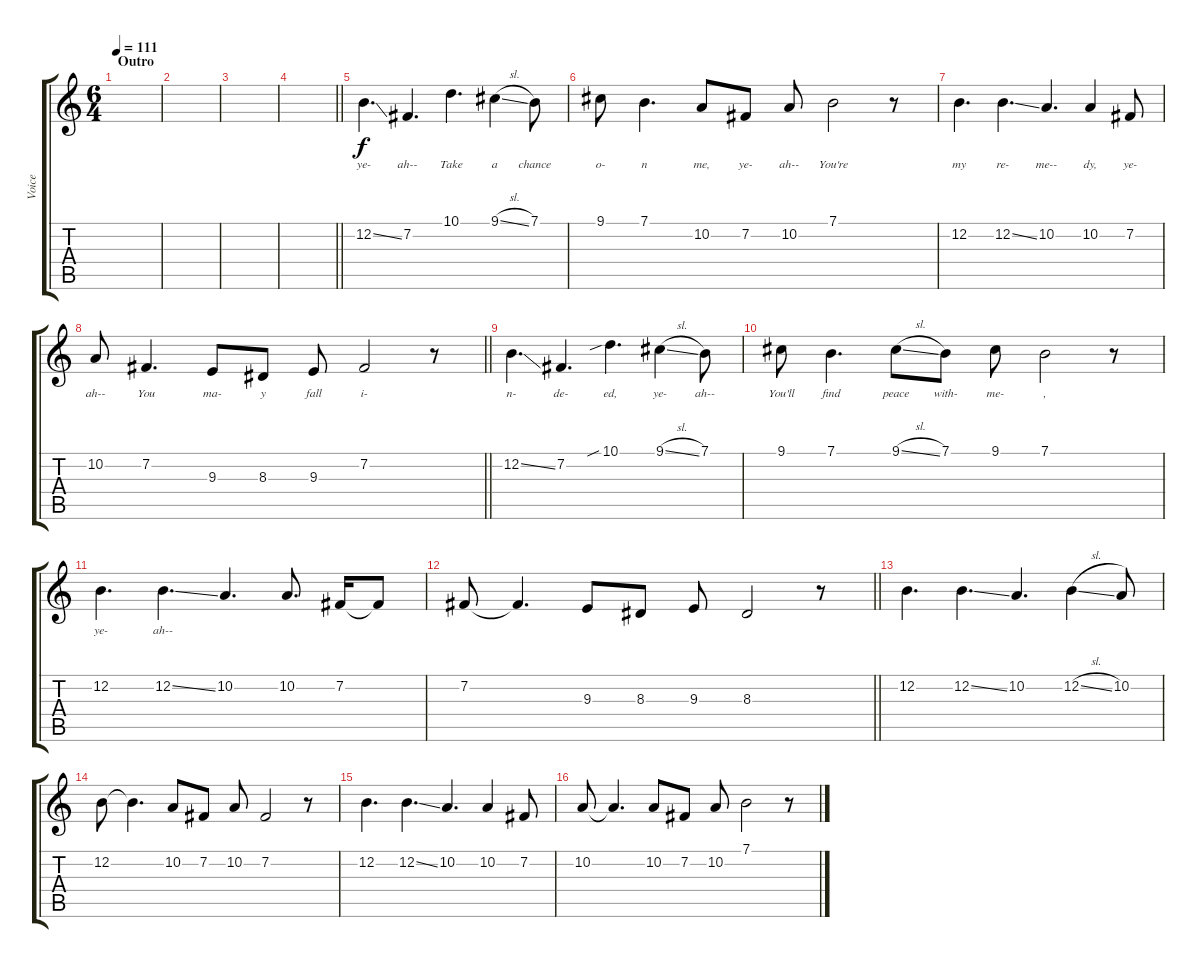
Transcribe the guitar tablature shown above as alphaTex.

\track ("Voice" "Voice") {instrument viola}
\staff {score tabs}
\tuning (E4 B3 G3 D3 A2 E2) {hide}
\ts (6 4)
\section ("" "Outro")
\tempo 111
\clef g2
\ks c
|
|
|
\barLineRight lightlight
|
12.2{ss}.4{d lyrics (0 "ye-") lyrics (1 "") lyrics (2 "") lyrics (3 "") lyrics (4 "")} 7.2.4{d lyrics (0 "ah--") lyrics (1 "") lyrics (2 "") lyrics (3 "") lyrics (4 "")} 10.1.4{d lyrics (0 "Take") lyrics (1 "") lyrics (2 "") lyrics (3 "") lyrics (4 "")} 9.1{sl}.4{lyrics (0 "a") lyrics (1 "") lyrics (2 "") lyrics (3 "") lyrics (4 "")} 7.1.8{lyrics (0 "chance") lyrics (1 "") lyrics (2 "") lyrics (3 "") lyrics (4 "")} |
9.1.8{lyrics (0 "o-") lyrics (1 "") lyrics (2 "") lyrics (3 "") lyrics (4 "")} 7.1.4{d lyrics (0 "n") lyrics (1 "") lyrics (2 "") lyrics (3 "") lyrics (4 "")} 10.2.8{lyrics (0 "me,") lyrics (1 "") lyrics (2 "") lyrics (3 "") lyrics (4 "")} 7.2.8{lyrics (0 "ye-") lyrics (1 "") lyrics (2 "") lyrics (3 "") lyrics (4 "")} 10.2.8{lyrics (0 "ah--") lyrics (1 "") lyrics (2 "") lyrics (3 "") lyrics (4 "")} 7.1.2{lyrics (0 "You're") lyrics (1 "") lyrics (2 "") lyrics (3 "") lyrics (4 "")} r.8 |
12.2.4{d lyrics (0 "my") lyrics (1 "") lyrics (2 "") lyrics (3 "") lyrics (4 "")} 12.2{ss}.4{d lyrics (0 "re-") lyrics (1 "") lyrics (2 "") lyrics (3 "") lyrics (4 "")} 10.2.4{d lyrics (0 "me--") lyrics (1 "") lyrics (2 "") lyrics (3 "") lyrics (4 "")} 10.2.4{lyrics (0 "dy,") lyrics (1 "") lyrics (2 "") lyrics (3 "") lyrics (4 "")} 7.2.8{lyrics (0 "ye-") lyrics (1 "") lyrics (2 "") lyrics (3 "") lyrics (4 "")} |
\barLineRight lightlight
10.2.8{lyrics (0 "ah--") lyrics (1 "") lyrics (2 "") lyrics (3 "") lyrics (4 "")} 7.2.4{d lyrics (0 "You") lyrics (1 "") lyrics (2 "") lyrics (3 "") lyrics (4 "")} 9.3.8{lyrics (0 "ma-") lyrics (1 "") lyrics (2 "") lyrics (3 "") lyrics (4 "")} 8.3.8{lyrics (0 "y") lyrics (1 "") lyrics (2 "") lyrics (3 "") lyrics (4 "")} 9.3.8{lyrics (0 "fall") lyrics (1 "") lyrics (2 "") lyrics (3 "") lyrics (4 "")} 7.2.2{lyrics (0 "i-") lyrics (1 "") lyrics (2 "") lyrics (3 "") lyrics (4 "")} r.8 |
12.2{ss}.4{d lyrics (0 "n-") lyrics (1 "") lyrics (2 "") lyrics (3 "") lyrics (4 "")} 7.2.4{d lyrics (0 "de-") lyrics (1 "") lyrics (2 "") lyrics (3 "") lyrics (4 "")} 10.1{sib}.4{d lyrics (0 "ed,") lyrics (1 "") lyrics (2 "") lyrics (3 "") lyrics (4 "")} 9.1{sl}.4{lyrics (0 "ye-") lyrics (1 "") lyrics (2 "") lyrics (3 "") lyrics (4 "")} 7.1.8{lyrics (0 "ah--") lyrics (1 "") lyrics (2 "") lyrics (3 "") lyrics (4 "")} |
9.1.8{lyrics (0 "You'll") lyrics (1 "") lyrics (2 "") lyrics (3 "") lyrics (4 "")} 7.1.4{d lyrics (0 "find") lyrics (1 "") lyrics (2 "") lyrics (3 "") lyrics (4 "")} 9.1{sl}.8{lyrics (0 "peace") lyrics (1 "") lyrics (2 "") lyrics (3 "") lyrics (4 "")} 7.1.8{lyrics (0 "with-") lyrics (1 "") lyrics (2 "") lyrics (3 "") lyrics (4 "")} 9.1.8{lyrics (0 "me-") lyrics (1 "") lyrics (2 "") lyrics (3 "") lyrics (4 "")} 7.1.2{lyrics (0 ",") lyrics (1 "") lyrics (2 "") lyrics (3 "") lyrics (4 "")} r.8 |
12.2.4{d lyrics (0 "ye-") lyrics (1 "") lyrics (2 "") lyrics (3 "") lyrics (4 "")} 12.2{ss}.4{d lyrics (0 "ah--") lyrics (1 "") lyrics (2 "") lyrics (3 "") lyrics (4 "")} 10.2.4{d} 10.2.8{d} 7.2.16 7.2{t}.8 |
\barLineRight lightlight
7.2.8 7.2{t}.4{d} 9.3.8 8.3.8 9.3.8 8.3.2 r.8 |
12.2.4{d} 12.2{ss}.4{d} 10.2.4{d} 12.2{sl}.4 10.2.8 |
12.2.8 12.2{t}.4{d} 10.2.8 7.2.8 10.2.8 7.2.2 r.8 |
12.2.4{d} 12.2{ss}.4{d} 10.2.4{d} 10.2.4 7.2.8 |
10.2.8 10.2{t}.4{d} 10.2.8 7.2.8 10.2.8 7.1.2 r.8
